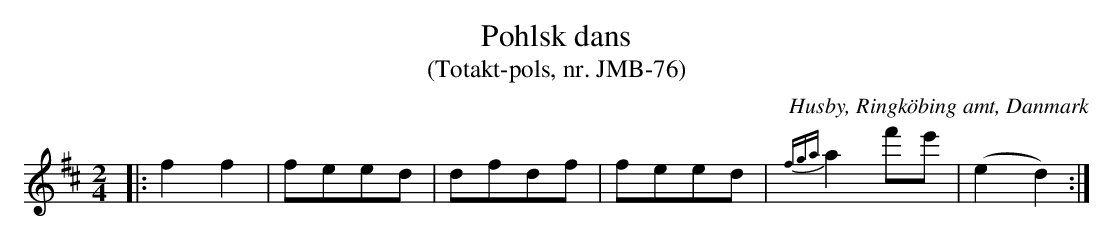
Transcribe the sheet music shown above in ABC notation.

X:1
T:Pohlsk dans
T:(Totakt-pols, nr. JMB-76)
O:Husby, Ringköbing amt, Danmark
M:2/4
L:1/8
K:D
|: f2 f2 | feed | dfdf | feed | {fga}a2 f'e' | (e2 d2) :|
